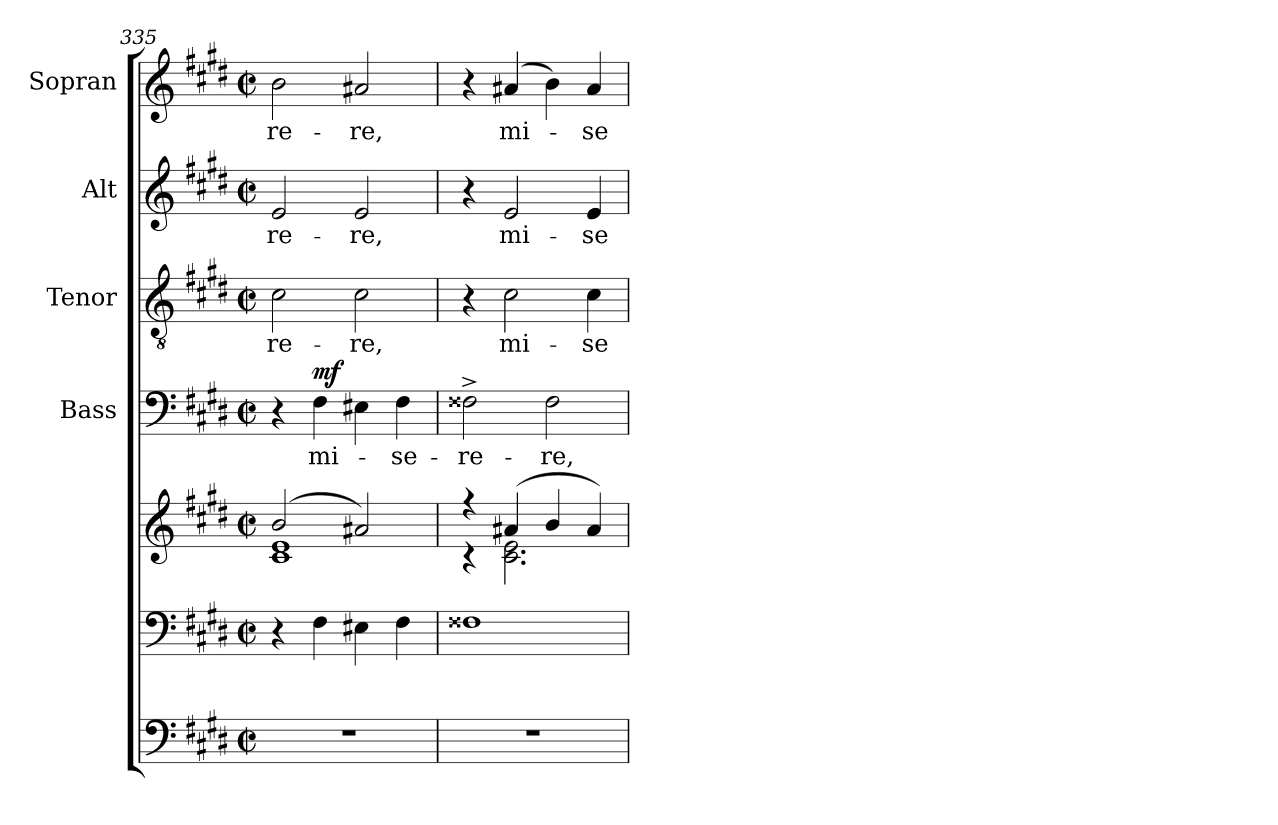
**kern	**kern	**kern	**kern	**text	**dynam	**kern	**text	**kern	**text	**kern	**text
*part6	*part5	*part5	*part4	*part4	*part4	*part3	*part3	*part2	*part2	*part1	*part1
*staff7	*staff6	*staff5	*staff4	*staff4	*staff4	*staff3	*staff3	*staff2	*staff2	*staff1	*staff1
*	*	*	*I"Bass	*	*	*I"Tenor	*	*I"Alt	*	*I"Sopran	*
*	*	*	*I'B.	*	*	*I'T.	*	*I'A.	*	*I'S.	*
*clefF4	*clefF4	*clefG2	*clefF4	*	*	*clefGv2	*	*clefG2	*	*clefG2	*
*ITrd7c12	*	*	*	*	*	*	*	*	*	*	*
*k[f#c#g#d#]	*k[f#c#g#d#]	*k[f#c#g#d#]	*k[f#c#g#d#]	*	*	*k[f#c#g#d#]	*	*k[f#c#g#d#]	*	*k[f#c#g#d#]	*
*E:	*E:	*E:	*E:	*	*	*E:	*	*E:	*	*E:	*
*M2/2	*M2/2	*M2/2	*M2/2	*	*	*M2/2	*	*M2/2	*	*M2/2	*
*met(c|)	*met(c|)	*met(c|)	*met(c|)	*	*	*met(c|)	*	*met(c|)	*	*met(c|)	*
=335	=335	=335	=335	=335	=335	=335	=335	=335	=335	=335	=335
*	*	*^	*	*	*	*	*	*	*	*	*
!	!	!	!	!	!	!	!	!LO:LY:b	!	!LO:LY:b	!	!LO:LY:b
1r	4r	(>2b/	1c# 1e	4r	.	.	2c#\	-re-	2e/	-re-	2b\	-re-
!	!	!	!	!	!LO:LY:b	!LO:DY:a	!	!	!	!	!	!
.	4F#\	.	.	4F#\	mi-	mf	.	.	.	.	.	.
!	!	!	!	!	!	!	!	!LO:LY:b	!	!LO:LY:b	!	!LO:LY:b
.	4E#X\	2a#X/)	.	4E#X\	.	.	2c#\	-re,	2e/	-re,	2a#X/	-re,
!	!	!	!	!	!LO:LY:b	!	!	!	!	!	!	!
.	4F#\	.	.	4F#\	-se-	.	.	.	.	.	.	.
=336	=336	=336	=336	=336	=336	=336	=336	=336	=336	=336	=336	=336
!	!	!	!	!	!LO:LY:b	!	!	!	!	!	!	!
1r	1F##X	4r	4r	2F##X^>\	-re-	.	4r	.	4r	.	4r	.
!	!	!	!	!	!	!	!	!LO:LY:b	!	!LO:LY:b	!	!LO:LY:b
.	.	(>4a#X/	2.c#\ 2.e\	.	.	.	2c#\	mi-	2e/	mi-	(>4a#X/	mi-
!	!	!	!	!	!LO:LY:b	!	!	!	!	!	!	!
.	.	4b/	.	2F##\	-re,	.	.	.	.	.	4b\)	.
!	!	!	!	!	!	!	!	!LO:LY:b	!	!LO:LY:b	!	!LO:LY:b
.	.	4a#/)	.	.	.	.	4c#\	-se-	4e/	-se-	4a#/	-se-
*	*	*v	*v	*	*	*	*	*	*	*	*	*
=	=	=	=	=	=	=	=	=	=	=	=
*-	*-	*-	*-	*-	*-	*-	*-	*-	*-	*-	*-
